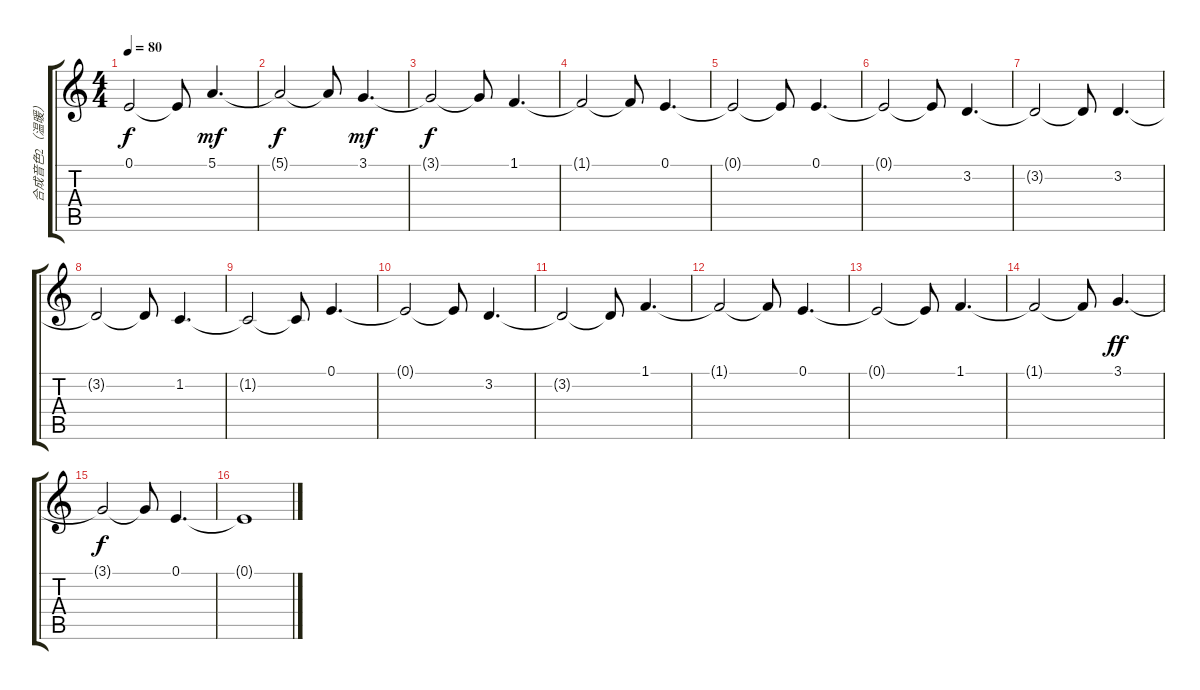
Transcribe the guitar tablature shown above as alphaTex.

\track ("合成音色2（温暖）" "合成音色2（温暖）") {instrument pad2warm}
\staff {score tabs}
\tuning (E4 B3 G3 D3 A2 E2) {hide}
\ts (4 4)
\tempo 80
\clef g2
\ks c
0.1{t}.2{dy f} 0.1{t}.8 5.1.4{d dy mf} |
5.1{t}.2{dy f} 5.1{t}.8 3.1.4{d dy mf} |
3.1{t}.2{dy f} 3.1{t}.8 1.1.4{d} |
1.1{t}.2 1.1{t}.8 0.1.4{d} |
0.1{t}.2 0.1{t}.8 0.1.4{d} |
0.1{t}.2 0.1{t}.8 3.2.4{d} |
3.2{t}.2 3.2{t}.8 3.2.4{d} |
3.2{t}.2 3.2{t}.8 1.2.4{d} |
1.2{t}.2 1.2{t}.8 0.1.4{d} |
0.1{t}.2 0.1{t}.8 3.2.4{d} |
3.2{t}.2 3.2{t}.8 1.1.4{d} |
1.1{t}.2 1.1{t}.8 0.1.4{d} |
0.1{t}.2 0.1{t}.8 1.1.4{d} |
1.1{t}.2 1.1{t}.8 3.1.4{d dy ff} |
3.1{t}.2{dy f} 3.1{t}.8 0.1.4{d} |
0.1{t}.1
